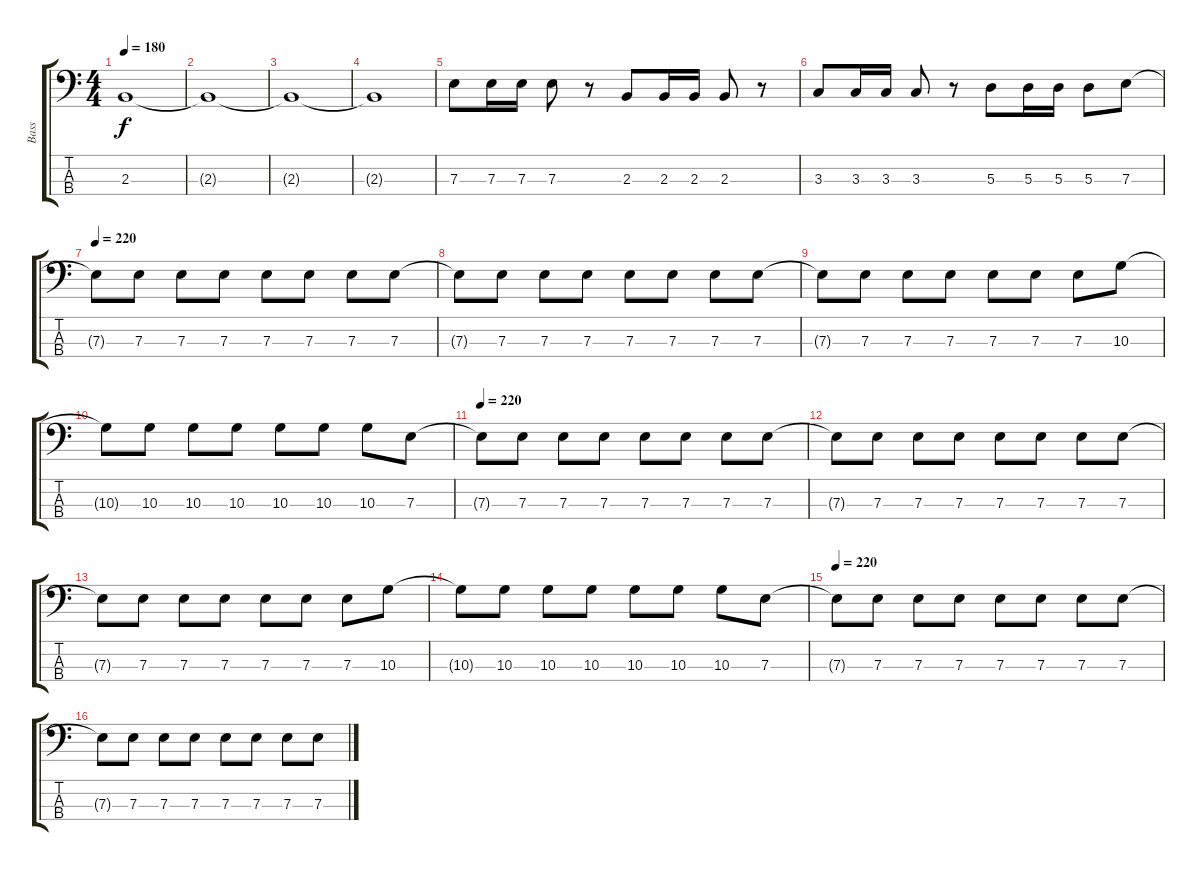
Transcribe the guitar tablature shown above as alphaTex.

\track ("Bass" "Bass") {instrument electricbassfinger}
\staff {score tabs}
\tuning (G2 D2 A1 E1) {hide}
\ts (4 4)
\tempo 180
\clef f4
\ks c
2.3.1{dy f} |
2.3{t}.1 |
2.3{t}.1 |
2.3{t}.1 |
7.3.8 7.3.16 7.3.16 7.3.8 r.8 2.3.8 2.3.16 2.3.16 2.3.8 r.8 |
3.3.8 3.3.16 3.3.16 3.3.8 r.8 5.3.8 5.3.16 5.3.16 5.3.8 7.3.8 |
\tempo 220
7.3{t}.8 7.3.8 7.3.8 7.3.8 7.3.8 7.3.8 7.3.8 7.3.8 |
7.3{t}.8 7.3.8 7.3.8 7.3.8 7.3.8 7.3.8 7.3.8 7.3.8 |
7.3{t}.8 7.3.8 7.3.8 7.3.8 7.3.8 7.3.8 7.3.8 10.3.8 |
10.3{t}.8 10.3.8 10.3.8 10.3.8 10.3.8 10.3.8 10.3.8 7.3.8 |
\tempo 220
7.3{t}.8 7.3.8 7.3.8 7.3.8 7.3.8 7.3.8 7.3.8 7.3.8 |
7.3{t}.8 7.3.8 7.3.8 7.3.8 7.3.8 7.3.8 7.3.8 7.3.8 |
7.3{t}.8 7.3.8 7.3.8 7.3.8 7.3.8 7.3.8 7.3.8 10.3.8 |
10.3{t}.8 10.3.8 10.3.8 10.3.8 10.3.8 10.3.8 10.3.8 7.3.8 |
\tempo 220
7.3{t}.8 7.3.8 7.3.8 7.3.8 7.3.8 7.3.8 7.3.8 7.3.8 |
7.3{t}.8 7.3.8 7.3.8 7.3.8 7.3.8 7.3.8 7.3.8 7.3.8
